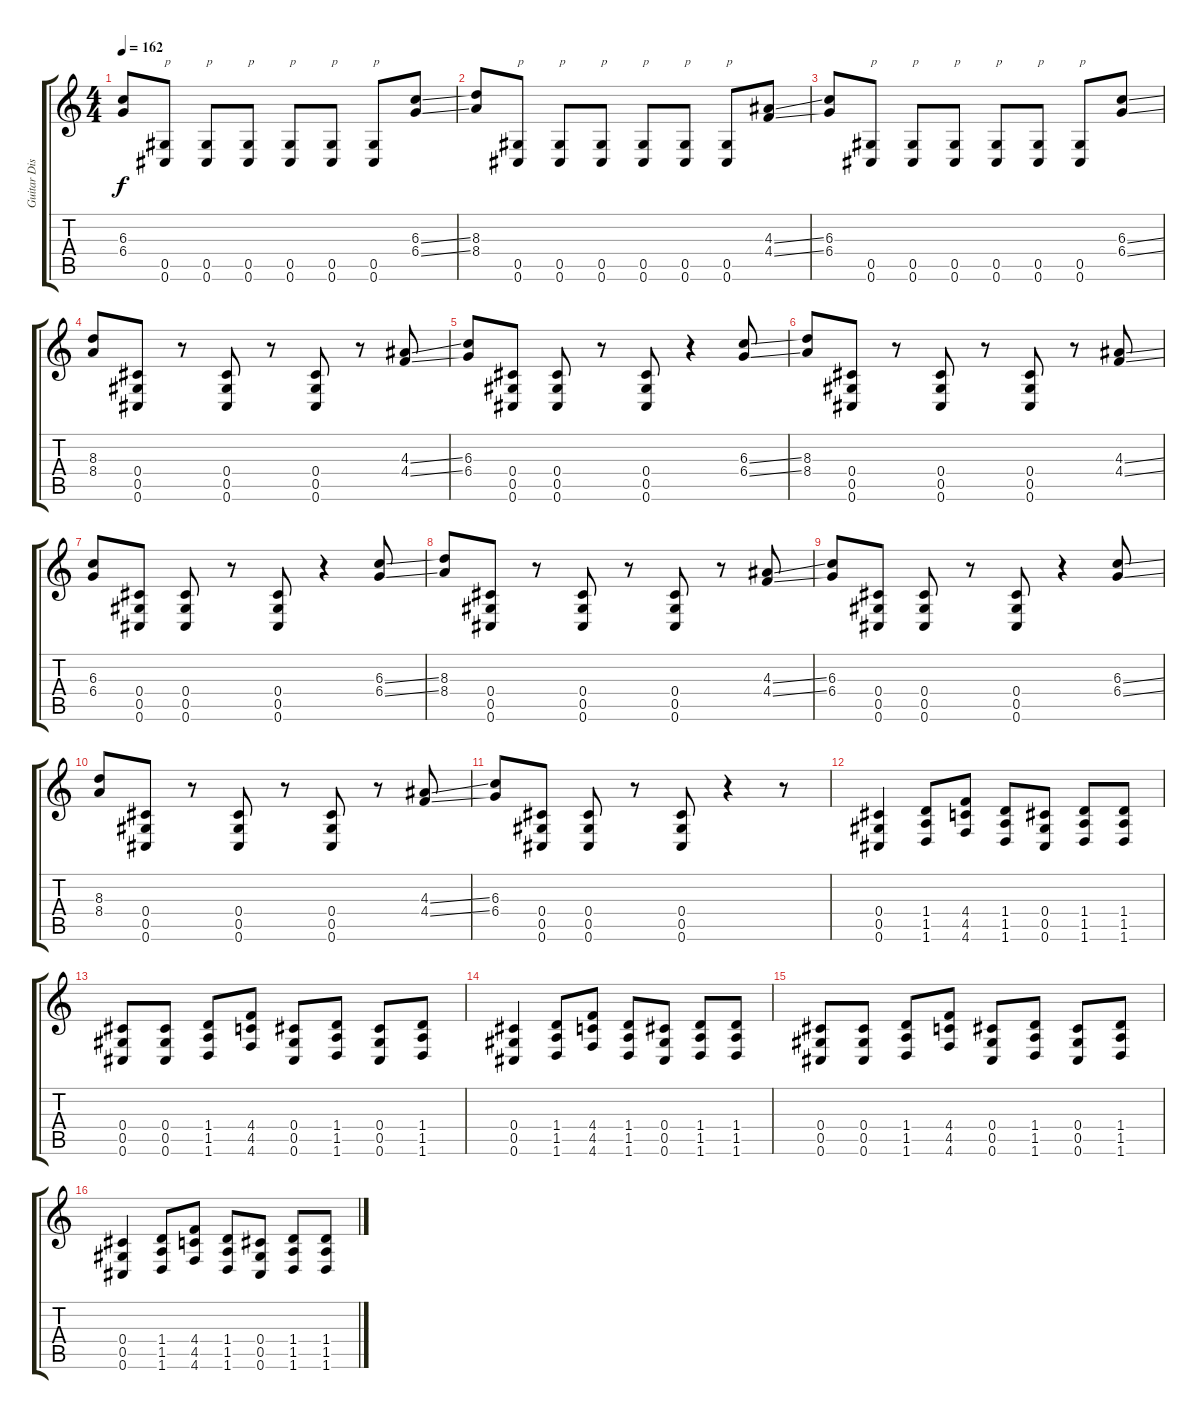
\track ("Guitar Disto 1" "Guitar Dis") {instrument distortionguitar}
\staff {score tabs}
\tuning (Eb4 Bb3 Gb3 Db3 Ab2 Db2) {hide}
\ts (4 4)
\tempo 162
\clef g2
\ks c
(6.3 6.4).8{dy f} (0.5 0.6).8{txt "p"} (0.5 0.6).8{txt "p"} (0.5 0.6).8{txt "p"} (0.5 0.6).8{txt "p"} (0.5 0.6).8{txt "p"} (0.5 0.6).8{txt "p"} (6.3{ss} 6.4{ss}).8 |
(8.3 8.4).8 (0.5 0.6).8{txt "p"} (0.5 0.6).8{txt "p"} (0.5 0.6).8{txt "p"} (0.5 0.6).8{txt "p"} (0.5 0.6).8{txt "p"} (0.5 0.6).8{txt "p"} (4.3{ss} 4.4{ss}).8 |
(6.3 6.4).8 (0.5 0.6).8{txt "p"} (0.5 0.6).8{txt "p"} (0.5 0.6).8{txt "p"} (0.5 0.6).8{txt "p"} (0.5 0.6).8{txt "p"} (0.5 0.6).8{txt "p"} (6.3{ss} 6.4{ss}).8 |
(8.3 8.4).8 (0.4 0.5 0.6).8 r.8 (0.4 0.5 0.6).8 r.8 (0.4 0.5 0.6).8 r.8 (4.3{ss} 4.4{ss}).8 |
(6.3 6.4).8 (0.4 0.5 0.6).8 (0.4 0.5 0.6).8 r.8 (0.4 0.5 0.6).8 r.4 (6.3{ss} 6.4{ss}).8 |
(8.3 8.4).8 (0.4 0.5 0.6).8 r.8 (0.4 0.5 0.6).8 r.8 (0.4 0.5 0.6).8 r.8 (4.3{ss} 4.4{ss}).8 |
(6.3 6.4).8 (0.4 0.5 0.6).8 (0.4 0.5 0.6).8 r.8 (0.4 0.5 0.6).8 r.4 (6.3{ss} 6.4{ss}).8 |
(8.3 8.4).8 (0.4 0.5 0.6).8 r.8 (0.4 0.5 0.6).8 r.8 (0.4 0.5 0.6).8 r.8 (4.3{ss} 4.4{ss}).8 |
(6.3 6.4).8 (0.4 0.5 0.6).8 (0.4 0.5 0.6).8 r.8 (0.4 0.5 0.6).8 r.4 (6.3{ss} 6.4{ss}).8 |
(8.3 8.4).8 (0.4 0.5 0.6).8 r.8 (0.4 0.5 0.6).8 r.8 (0.4 0.5 0.6).8 r.8 (4.3{ss} 4.4{ss}).8 |
(6.3 6.4).8 (0.4 0.5 0.6).8 (0.4 0.5 0.6).8 r.8 (0.4 0.5 0.6).8 r.4 r.8 |
(0.4 0.5 0.6).4 (1.4 1.5 1.6).8 (4.4 4.5 4.6).8 (1.4 1.5 1.6).8 (0.4 0.5 0.6).8 (1.4 1.5 1.6).8 (1.4 1.5 1.6).8 |
(0.4 0.5 0.6).8 (0.4 0.5 0.6).8 (1.4 1.5 1.6).8 (4.4 4.5 4.6).8 (0.4 0.5 0.6).8 (1.4 1.5 1.6).8 (0.4 0.5 0.6).8 (1.4 1.5 1.6).8 |
(0.4 0.5 0.6).4 (1.4 1.5 1.6).8 (4.4 4.5 4.6).8 (1.4 1.5 1.6).8 (0.4 0.5 0.6).8 (1.4 1.5 1.6).8 (1.4 1.5 1.6).8 |
(0.4 0.5 0.6).8 (0.4 0.5 0.6).8 (1.4 1.5 1.6).8 (4.4 4.5 4.6).8 (0.4 0.5 0.6).8 (1.4 1.5 1.6).8 (0.4 0.5 0.6).8 (1.4 1.5 1.6).8 |
(0.4 0.5 0.6).4 (1.4 1.5 1.6).8 (4.4 4.5 4.6).8 (1.4 1.5 1.6).8 (0.4 0.5 0.6).8 (1.4 1.5 1.6).8 (1.4 1.5 1.6).8
